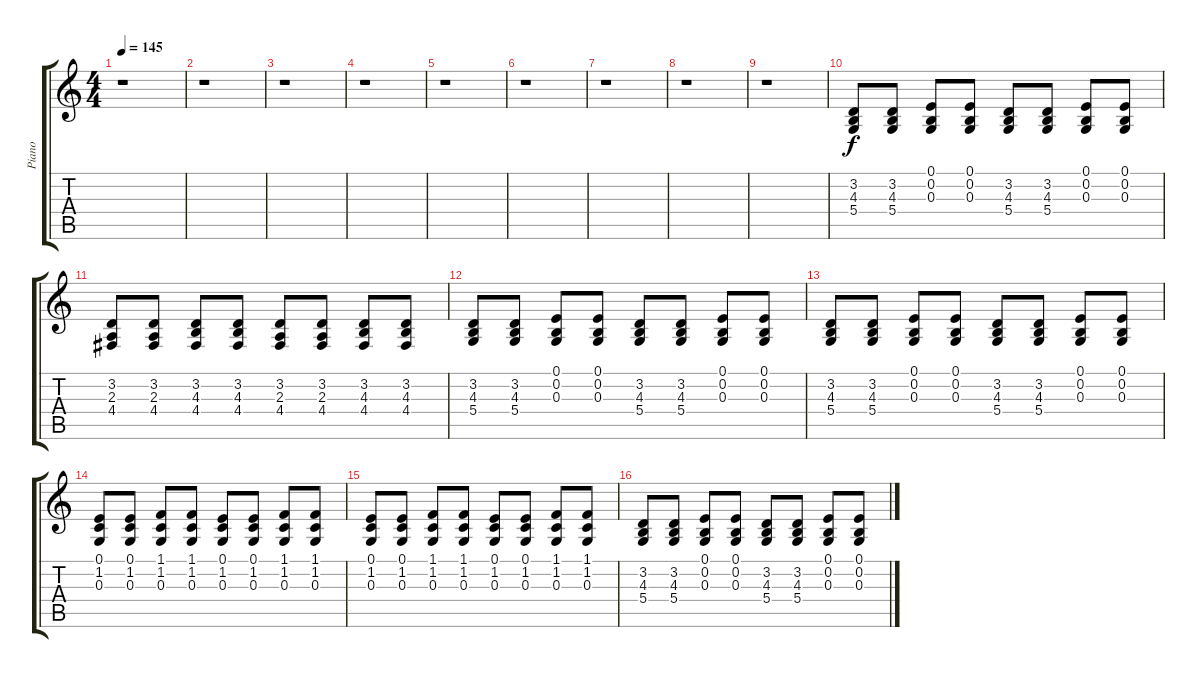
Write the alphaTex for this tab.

\track ("Piano" "Piano") {instrument honkytonkpiano}
\staff {score tabs}
\tuning (E4 B3 G3 D3 A2 E2) {hide}
\ts (4 4)
\tempo 145
\clef g2
\ks c
r.1{dy f} |
r.1 |
r.1 |
r.1 |
r.1 |
r.1 |
r.1 |
r.1 |
r.1 |
(3.2 4.3 5.4).8 (3.2 4.3 5.4).8 (0.1 0.2 0.3).8 (0.1 0.2 0.3).8 (3.2 4.3 5.4).8 (3.2 4.3 5.4).8 (0.1 0.2 0.3).8 (0.1 0.2 0.3).8 |
(3.2 2.3 4.4).8 (3.2 2.3 4.4).8 (3.2 4.3 4.4).8 (3.2 4.3 4.4).8 (3.2 2.3 4.4).8 (3.2 2.3 4.4).8 (3.2 4.3 4.4).8 (3.2 4.3 4.4).8 |
(3.2 4.3 5.4).8 (3.2 4.3 5.4).8 (0.1 0.2 0.3).8 (0.1 0.2 0.3).8 (3.2 4.3 5.4).8 (3.2 4.3 5.4).8 (0.1 0.2 0.3).8 (0.1 0.2 0.3).8 |
(3.2 4.3 5.4).8 (3.2 4.3 5.4).8 (0.1 0.2 0.3).8 (0.1 0.2 0.3).8 (3.2 4.3 5.4).8 (3.2 4.3 5.4).8 (0.1 0.2 0.3).8 (0.1 0.2 0.3).8 |
(0.1 1.2 0.3).8 (0.1 1.2 0.3).8 (1.1 1.2 0.3).8 (1.1 1.2 0.3).8 (0.1 1.2 0.3).8 (0.1 1.2 0.3).8 (1.1 1.2 0.3).8 (1.1 1.2 0.3).8 |
(0.1 1.2 0.3).8 (0.1 1.2 0.3).8 (1.1 1.2 0.3).8 (1.1 1.2 0.3).8 (0.1 1.2 0.3).8 (0.1 1.2 0.3).8 (1.1 1.2 0.3).8 (1.1 1.2 0.3).8 |
(3.2 4.3 5.4).8 (3.2 4.3 5.4).8 (0.1 0.2 0.3).8 (0.1 0.2 0.3).8 (3.2 4.3 5.4).8 (3.2 4.3 5.4).8 (0.1 0.2 0.3).8 (0.1 0.2 0.3).8
